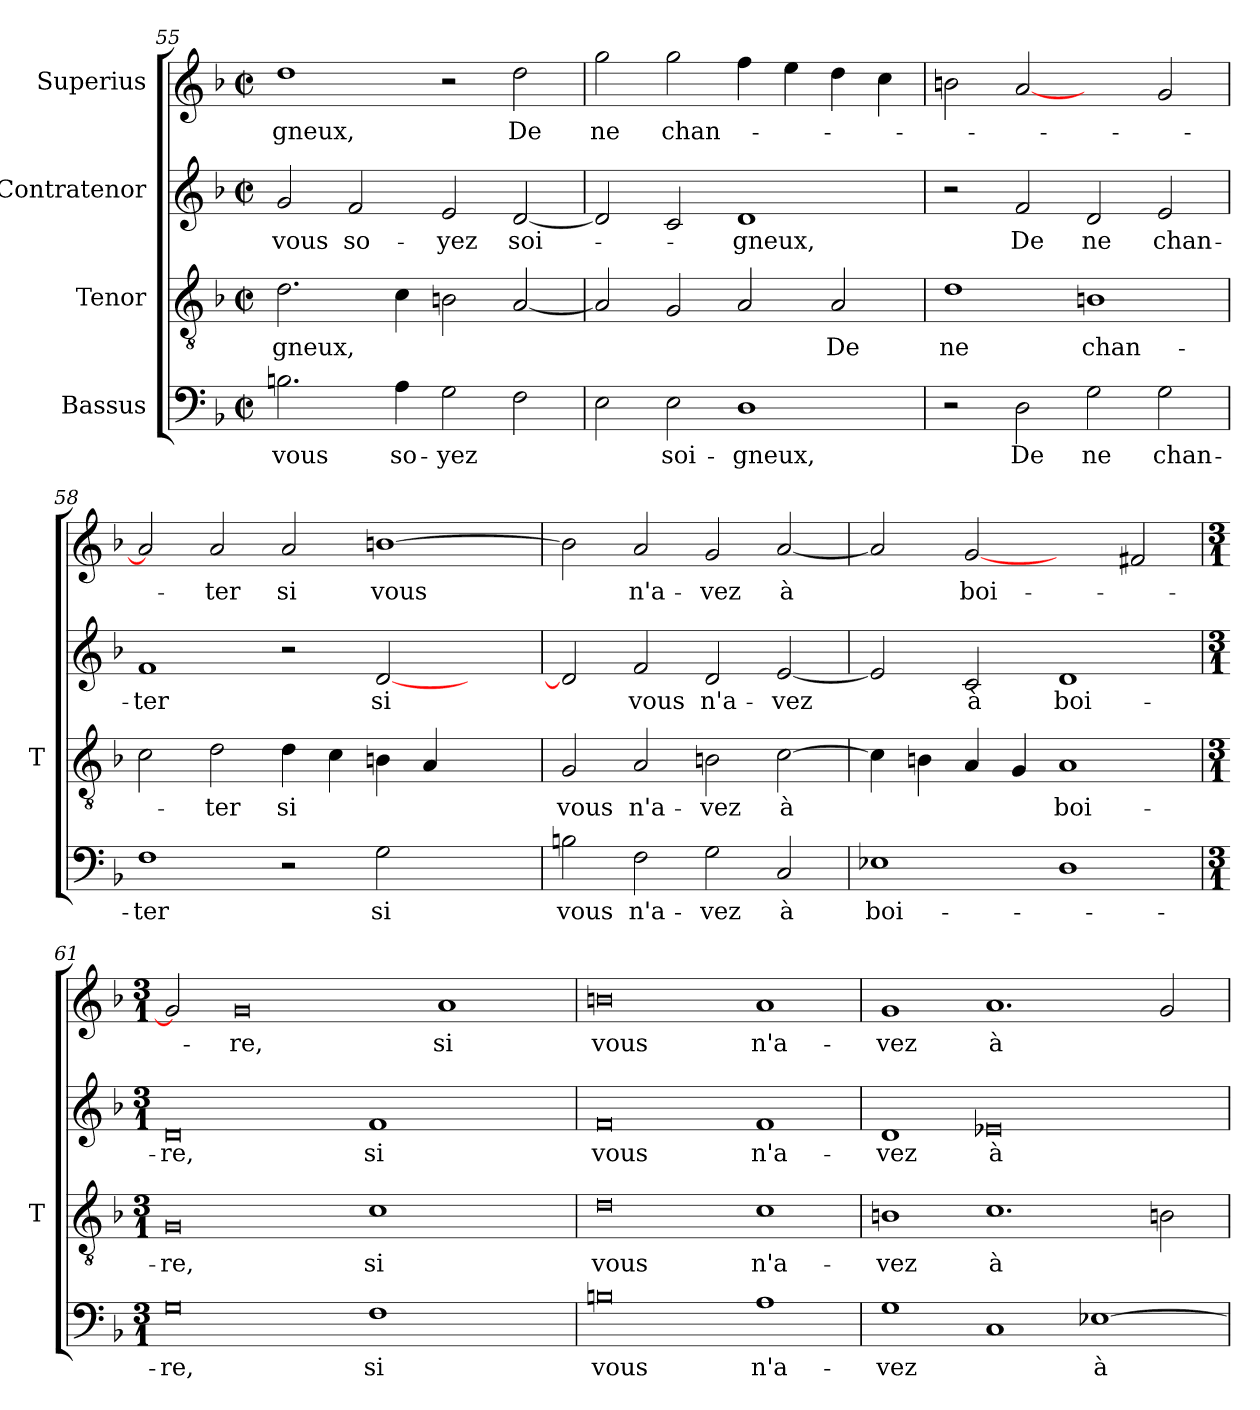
**kern	**text	**kern	**text	**kern	**text	**kern	**text
*part4	*part4	*part3	*part3	*part2	*part2	*part1	*part1
*staff4	*staff4	*staff3	*staff3	*staff2	*staff2	*staff1	*staff1
*I"Bassus	*	*I"Tenor	*	*I"Contratenor	*	*I"Superius	*
*	*	*I'T	*	*	*	*	*
!!LO:LB:g=z
*clefF4	*	*clefGv2	*	*clefG2	*	*clefG2	*
*k[b-]	*	*k[b-]	*	*k[b-]	*	*k[b-]	*
*F:	*	*F:	*	*F:	*	*F:	*
*M2/2	*	*M2/2	*	*M2/2	*	*M2/2	*
*met(c|)	*	*met(c|)	*	*met(c|)	*	*met(c|)	*
=55	=55	=55	=55	=55	=55	=55	=55
2.B	-vous	2.d	-gneux,	2g	-vous	1dd	-gneux,
.	.	.	.	2f	so-	.	.
4A	so-	4c	.	.	.	.	.
2G	-yez	2Bn	.	2e	-yez	2r	.
2F	.	[2A	.	[2d	soi-	2dd	-De
=56	=56	=56	=56	=56	=56	=56	=56
2E	.	2A]	.	2d]	.	2gg	-ne
2E	soi-	2G	.	2c	.	2gg	chan-
1D	-gneux,	2A	.	1d	-gneux,	4ff	.
.	.	.	.	.	.	4ee	.
.	.	2A	-De	.	.	4dd	.
.	.	.	.	.	.	4cc	.
=57	=57	=57	=57	=57	=57	=57	=57
2r	.	1d	-ne	2r	.	2b	.
2D	-De	.	.	2f	-De	[2a	.
2G	-ne	1Bn	chan-	2d	-ne	2ryy	.
2G	chan-	.	.	2e	chan-	2g	.
=58	=58	=58	=58	=58	=58	=58	=58
1F	-ter	2c	.	1f	-ter	2a]	.
.	.	2d	-ter	.	.	2a	-ter
2r	.	4d	-si	2r	.	2a	-si
.	.	4c	.	.	.	.	.
2G	-si	4Bn	.	[2d	-si	[1b	-vous
.	.	4A	.	.	.	.	.
2ryy	.	2ryy	.	2ryy	.	.	.
!!LO:PB:g=z
=59	=59	=59	=59	=59	=59	=59	=59
2B	-vous	2G	-vous	2d]	.	2b]	.
2F	n'a-	2A	n'a-	2f	-vous	2a	n'a-
2G	-vez	2Bn	-vez	2d	n'a-	2g	-vez
2C	-à	[2c	-à	[2e	-vez	[2a	-à
=60	=60	=60	=60	=60	=60	=60	=60
1E-X	boi-	4c]	.	2e]	.	2a]	.
.	.	4Bn	.	.	.	.	.
.	.	4A	.	2c	-à	[2g	boi-
.	.	4G	.	.	.	.	.
1D	.	1A	boi-	1d	boi-	2ryy	.
.	.	.	.	.	.	2f#X	.
=61	=61	=61	=61	=61	=61	=61	=61
*M3/1	*	*M3/1	*	*M3/1	*	*M3/1	*
0G	-re,	0G	-re,	0d	-re,	2g]	.
.	.	.	.	.	.	0g	-re,
1F	-si	1c	-si	1f	-si	.	.
.	.	.	.	.	.	1a	-si
2ryy	.	2ryy	.	2ryy	.	.	.
=62	=62	=62	=62	=62	=62	=62	=62
0B	-vous	0d	-vous	0f	-vous	0b	-vous
1A	n'a-	1c	n'a-	1f	n'a-	1a	n'a-
!!LO:LB:g=z
=63	=63	=63	=63	=63	=63	=63	=63
1G	-vez	1Bn	-vez	1d	-vez	1g	-vez
1C	.	1.c	-à	0e-X	-à	1.a	-à
[1E-X	-à	.	.	.	.	.	.
.	.	2Bn	.	.	.	2g	.
=	=	=	=	=	=	=	=
*-	*-	*-	*-	*-	*-	*-	*-
